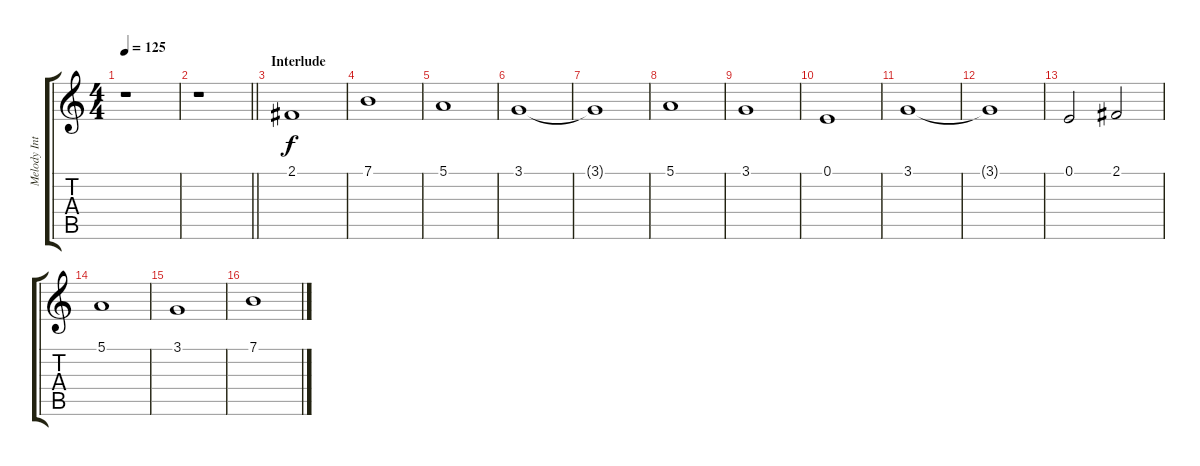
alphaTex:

\track ("Melody Intro" "Melody Int") {instrument clarinet}
\staff {score tabs}
\tuning (E4 B3 G3 D3 A2 E2) {hide}
\ts (4 4)
\tempo 125
\clef g2
\ks c
r.1{dy f} |
\barLineRight lightlight
r.1 |
\section ("" "Interlude")
2.1.1 |
7.1.1 |
5.1.1 |
3.1.1 |
3.1{t}.1 |
5.1.1 |
3.1.1 |
0.1.1 |
3.1.1 |
3.1{t}.1 |
0.1.2 2.1.2 |
5.1.1 |
3.1.1 |
7.1.1
